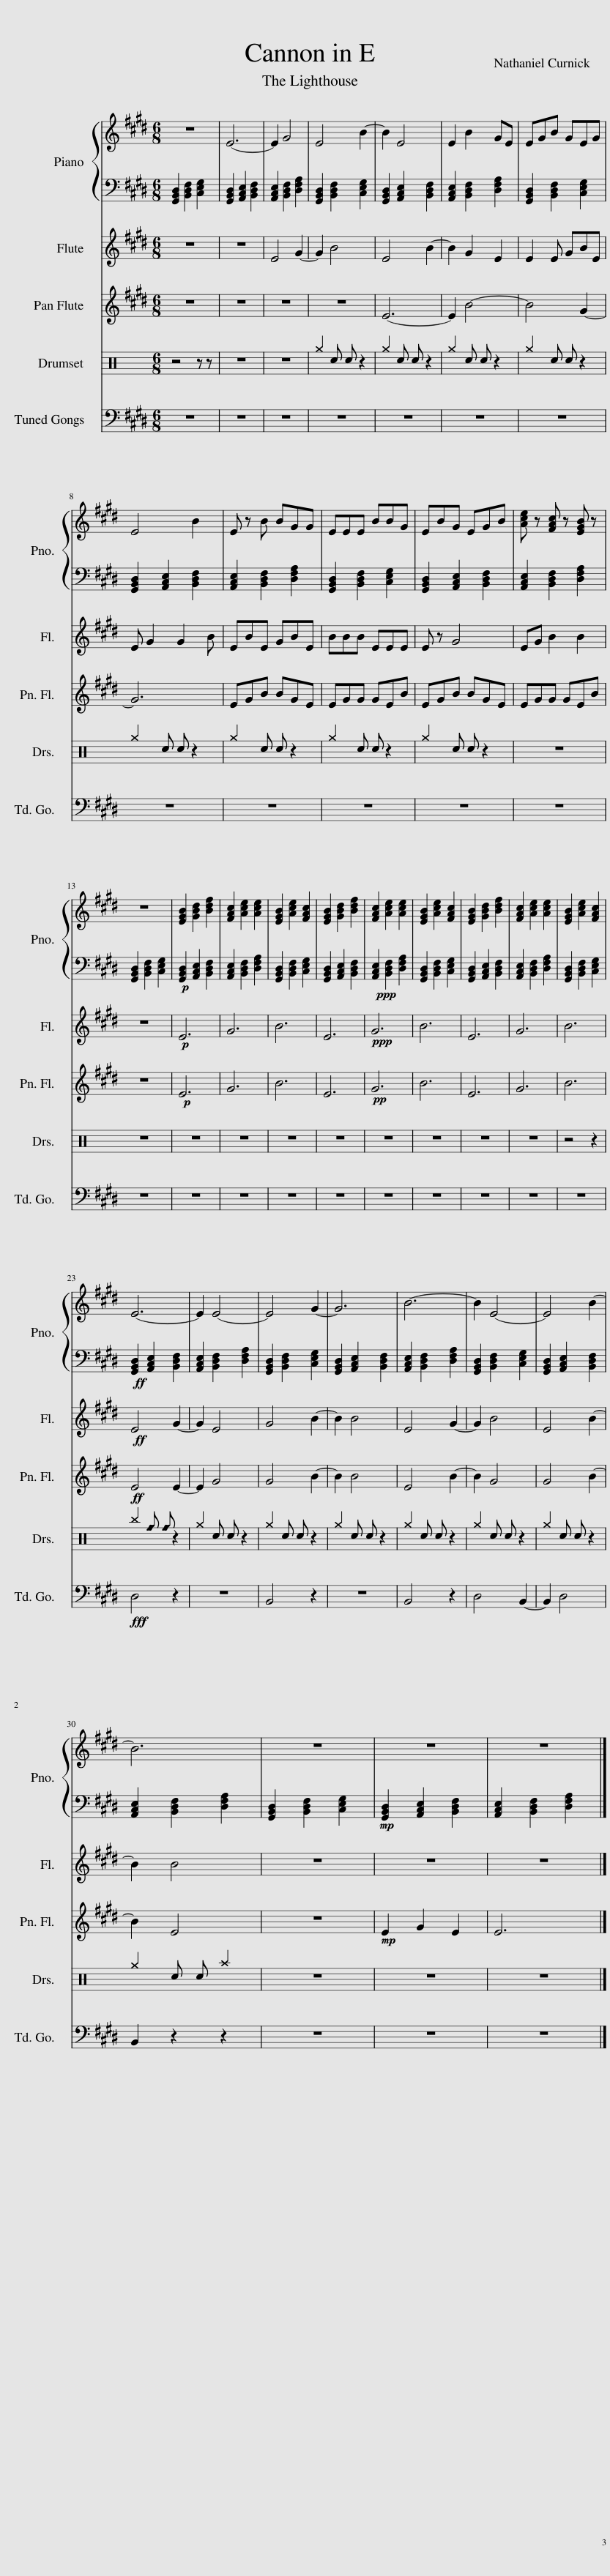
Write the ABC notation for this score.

X:1
%%score { 1 | 2 } 3 4 5 6
L:1/8
M:6/8
I:linebreak $
K:E
V:1 treble
V:2 bass
V:3 treble
V:4 treble
V:5 perc
K:none
V:6 bass
V:1
 z6 | E6- | E2 G4 | E4 B2- | B2 E4 | %5
 E2 B2 GE | EGB GEG |$ E4 B2 | E z B BGG | EEE BBG | %10
 EBG EGB | [Ace] z [FAc] z [EGB] z |$ z6 | [EGB]2 [GBd]2 [Bdf]2 | [FAc]2 [Ace]2 [Ace]2 | %15
 [EGB]2 [Ace]2 [FAc]2 | [EGB]2 [GBd]2 [Bdf]2 | [FAc]2 [Ace]2 [Ace]2 | [EGB]2 [Ace]2 [FAc]2 | [EGB]2 [GBd]2 [Bdf]2 | %20
 [FAc]2 [Ace]2 [Ace]2 | [EGB]2 [Ace]2 [FAc]2 |$ E6- | E2 E4- | E4 G2- | %25
 G6 | B6- | B2 E4- | E4 B2- |$ B6 | %30
 z6 | z6 | z6 |] %33
V:2
 [G,,B,,D,]2 [B,,D,F,]2 [C,E,G,]2 | [G,,B,,D,]2 [A,,C,E,]2 [B,,D,F,]2 | [A,,C,E,]2 [B,,D,F,]2 [D,F,A,]2 | [G,,B,,D,]2 [B,,D,F,]2 [C,E,G,]2 | [G,,B,,D,]2 [A,,C,E,]2 [B,,D,F,]2 | %5
 [A,,C,E,]2 [B,,D,F,]2 [D,F,A,]2 | [G,,B,,D,]2 [B,,D,F,]2 [C,E,G,]2 |$ [G,,B,,D,]2 [A,,C,E,]2 [B,,D,F,]2 | [A,,C,E,]2 [B,,D,F,]2 [D,F,A,]2 | [G,,B,,D,]2 [B,,D,F,]2 [C,E,G,]2 | %10
 [G,,B,,D,]2 [A,,C,E,]2 [B,,D,F,]2 | [A,,C,E,]2 [B,,D,F,]2 [D,F,A,]2 |$ [G,,B,,D,]2 [B,,D,F,]2 [C,E,G,]2 |!p! [G,,B,,D,]2 [A,,C,E,]2 [B,,D,F,]2 | [A,,C,E,]2 [B,,D,F,]2 [D,F,A,]2 | %15
 [G,,B,,D,]2 [B,,D,F,]2 [C,E,G,]2 | [G,,B,,D,]2 [A,,C,E,]2 [B,,D,F,]2 |!ppp! [A,,C,E,]2 [B,,D,F,]2 [D,F,A,]2 | [G,,B,,D,]2 [B,,D,F,]2 [C,E,G,]2 | [G,,B,,D,]2 [A,,C,E,]2 [B,,D,F,]2 | %20
 [A,,C,E,]2 [B,,D,F,]2 [D,F,A,]2 | [G,,B,,D,]2 [B,,D,F,]2 [C,E,G,]2 |$!ff! [G,,B,,D,]2 [A,,C,E,]2 [B,,D,F,]2 | [A,,C,E,]2 [B,,D,F,]2 [D,F,A,]2 | [G,,B,,D,]2 [B,,D,F,]2 [C,E,G,]2 | %25
 [G,,B,,D,]2 [A,,C,E,]2 [B,,D,F,]2 | [A,,C,E,]2 [B,,D,F,]2 [D,F,A,]2 | [G,,B,,D,]2 [B,,D,F,]2 [C,E,G,]2 | [G,,B,,D,]2 [A,,C,E,]2 [B,,D,F,]2 |$ [A,,C,E,]2 [B,,D,F,]2 [D,F,A,]2 | %30
 [G,,B,,D,]2 [B,,D,F,]2 [C,E,G,]2 |!mp! [G,,B,,D,]2 [A,,C,E,]2 [B,,D,F,]2 | [A,,C,E,]2 [B,,D,F,]2 [D,F,A,]2 |] %33
V:3
 z6 | z6 | E4 G2- | G2 B4 | E4 B2- | %5
 B2 G2 E2 | E2 E GBE |$ E G2 G2 B | EBE GBE | BBB EEE | %10
 E z G4 | EG B2 B2 |$ z6 |!p! E6 | G6 | %15
 B6 | E6 |!ppp! G6 | B6 | E6 | %20
 G6 | B6 |$!ff! E4 G2- | G2 E4 | G4 B2- | %25
 B2 B4 | E4 G2- | G2 B4 | E4 B2- |$ B2 B4 | %30
 z6 | z6 | z6 |] %33
V:4
 z6 | z6 | z6 | z6 | E6- | %5
 E2 B4- | B4 G2- |$ G6 | EGB BGE | EGG GEB | %10
 EGB BGE | EGG GEB |$ z6 |!p! E6 | G6 | %15
 B6 | E6 |!pp! G6 | B6 | E6 | %20
 G6 | B6 |$!ff! E4 E2- | E2 G4 | G4 B2- | %25
 B2 B4 | E4 B2- | B2 G4 | G4 B2- |$ B2 E4 | %30
 z6 |!mp! E2 G2 E2 | E6 |] %33
V:5
[K:C] z4 z z | z6 | z6 | ^g2 c c z2 | ^g2 c c z2 | %5
 ^g2 c c z2 | ^g2 c c z2 |$ ^g2 c c z2 | ^g2 c c z2 | ^g2 c c z2 | %10
 ^g2 c c z2 | z6 |$ z6 | z6 | z6 | %15
 z6 | z6 | z6 | z6 | z6 | %20
 z6 | z4 z2 |$ ^b2 _f _f z2 | ^g2 c c z2 | ^g2 c c z2 | %25
 ^g2 c c z2 | ^g2 c c z2 | ^g2 c c z2 | ^g2 c c z2 |$ ^g2 c c ^a2 | %30
 z6 | z6 | z6 |] %33
V:6
 z6 | z6 | z6 | z6 | z6 | %5
 z6 | z6 |$ z6 | z6 | z6 | %10
 z6 | z6 |$ z6 | z6 | z6 | %15
 z6 | z6 | z6 | z6 | z6 | %20
 z6 | z6 |$!fff! D,4 z2 | z6 | B,,4 z2 | %25
 z6 | B,,4 z2 | D,4 B,,2- | B,,2 D,4 |$ B,,2 z2 z2 | %30
 z6 | z6 | z6 |] %33
